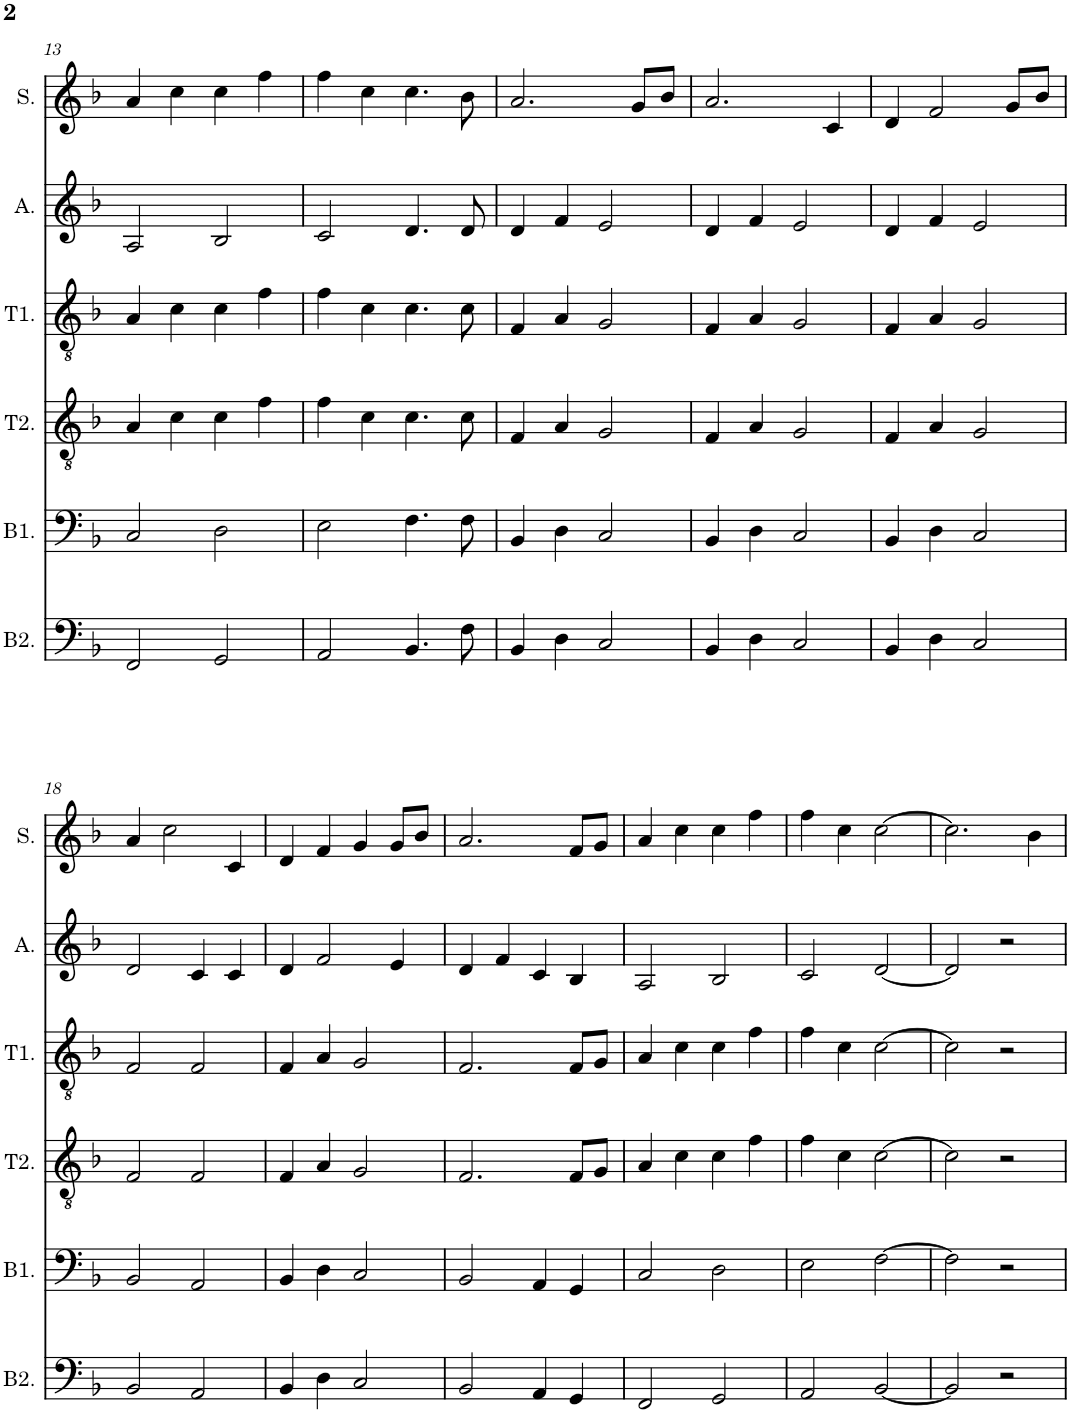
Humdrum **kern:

**kern	**kern	**kern	**kern	**kern	**kern
*part6	*part5	*part4	*part3	*part2	*part1
*staff6	*staff5	*staff4	*staff3	*staff2	*staff1
*I"Bass 2	*I"Bass 1	*I"Tenor 2	*I"Tenor 1	*I"Alto	*I"Soprano
*I'B2.	*I'B1.	*I'T2.	*I'T1.	*I'A.	*I'S.
!!LO:PB:g=z
*clefF4	*clefF4	*clefGv2	*clefGv2	*clefG2	*clefG2
*k[b-]	*k[b-]	*k[b-]	*k[b-]	*k[b-]	*k[b-]
*M4/4	*M4/4	*M4/4	*M4/4	*M4/4	*M4/4
=13	=13	=13	=13	=13	=13
2FF/	2C/	4A/	4A/	2A/	4a/
.	.	4c\	4c\	.	4cc\
2GG/	2D\	4c\	4c\	2B-/	4cc\
.	.	4f\	4f\	.	4ff\
=14	=14	=14	=14	=14	=14
2AA/	2E\	4f\	4f\	2c/	4ff\
.	.	4c\	4c\	.	4cc\
4.BB-/	4.F\	4.c\	4.c\	4.d/	4.cc\
8F\	8F\	8c\	8c\	8d/	8b-\
=15	=15	=15	=15	=15	=15
4BB-/	4BB-/	4F/	4F/	4d/	2.a/
4D\	4D\	4A/	4A/	4f/	.
2C/	2C/	2G/	2G/	2e/	.
.	.	.	.	.	8g/L
.	.	.	.	.	8b-/J
=16	=16	=16	=16	=16	=16
4BB-/	4BB-/	4F/	4F/	4d/	2.a/
4D\	4D\	4A/	4A/	4f/	.
2C/	2C/	2G/	2G/	2e/	.
.	.	.	.	.	4c/
=17	=17	=17	=17	=17	=17
4BB-/	4BB-/	4F/	4F/	4d/	4d/
4D\	4D\	4A/	4A/	4f/	2f/
2C/	2C/	2G/	2G/	2e/	.
.	.	.	.	.	8g/L
.	.	.	.	.	8b-/J
!!LO:LB:g=z
=18	=18	=18	=18	=18	=18
2BB-/	2BB-/	2F/	2F/	2d/	4a/
.	.	.	.	.	2cc\
2AA/	2AA/	2F/	2F/	4c/	.
.	.	.	.	4c/	4c/
=19	=19	=19	=19	=19	=19
4BB-/	4BB-/	4F/	4F/	4d/	4d/
4D\	4D\	4A/	4A/	2f/	4f/
2C/	2C/	2G/	2G/	.	4g/
.	.	.	.	4e/	8g/L
.	.	.	.	.	8b-/J
=20	=20	=20	=20	=20	=20
2BB-/	2BB-/	2.F/	2.F/	4d/	2.a/
.	.	.	.	4f/	.
4AA/	4AA/	.	.	4c/	.
4GG/	4GG/	8F/L	8F/L	4B-/	8f/L
.	.	8G/J	8G/J	.	8g/J
=21	=21	=21	=21	=21	=21
2FF/	2C/	4A/	4A/	2A/	4a/
.	.	4c\	4c\	.	4cc\
2GG/	2D\	4c\	4c\	2B-/	4cc\
.	.	4f\	4f\	.	4ff\
=22	=22	=22	=22	=22	=22
2AA/	2E\	4f\	4f\	2c/	4ff\
.	.	4c\	4c\	.	4cc\
[2BB-/	[2F\	[2c\	[2c\	[2d/	[2cc\
=23	=23	=23	=23	=23	=23
2BB-/]	2F\]	2c\]	2c\]	2d/]	2.cc\]
2r	2r	2r	2r	2r	.
.	.	.	.	.	4b-\
=	=	=	=	=	=
*-	*-	*-	*-	*-	*-
